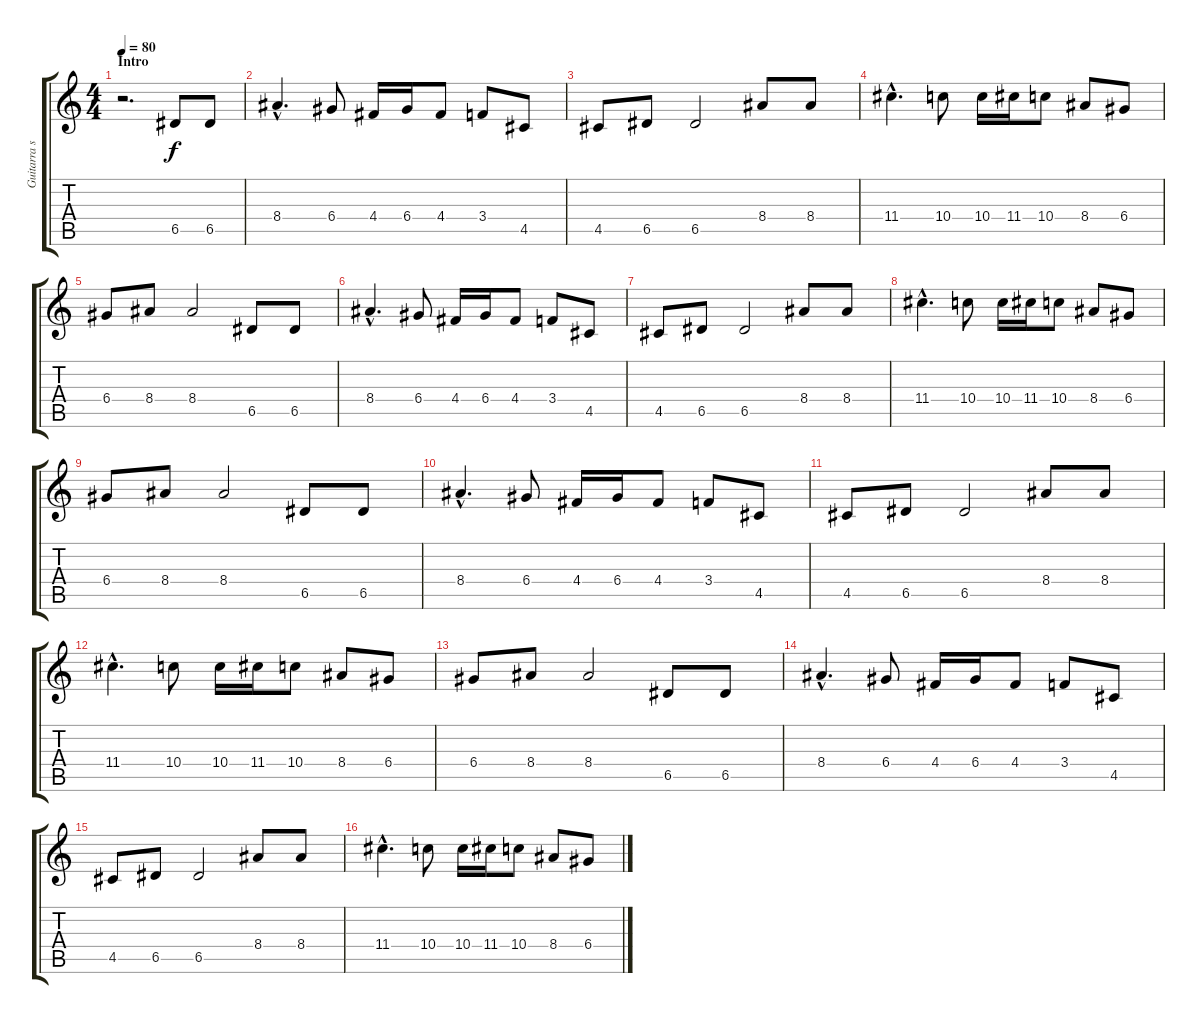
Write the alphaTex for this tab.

\track ("Guitarra solista" "Guitarra s") {instrument distortionguitar}
\staff {score tabs}
\tuning (E4 B3 G3 D3 A2 E2) {hide}
\ts (4 4)
\section ("" "Intro")
\tempo 80
\clef g2
\ks c
r.2{d dy f instrument distortionguitar} 6.5.8 6.5.8 |
8.4{hac}.4{d} 6.4.8 4.4.16 6.4.16 4.4.8 3.4.8 4.5.8 |
4.5.8 6.5.8 6.5.2 8.4.8 8.4.8 |
11.4{hac}.4{d} 10.4.8 10.4.16 11.4.16 10.4.8 8.4.8 6.4.8 |
6.4.8 8.4.8 8.4.2 6.5.8 6.5.8 |
8.4{hac}.4{d} 6.4.8 4.4.16 6.4.16 4.4.8 3.4.8 4.5.8 |
4.5.8 6.5.8 6.5.2 8.4.8 8.4.8 |
11.4{hac}.4{d} 10.4.8 10.4.16 11.4.16 10.4.8 8.4.8 6.4.8 |
6.4.8 8.4.8 8.4.2 6.5.8 6.5.8 |
8.4{hac}.4{d} 6.4.8 4.4.16 6.4.16 4.4.8 3.4.8 4.5.8 |
4.5.8 6.5.8 6.5.2 8.4.8 8.4.8 |
11.4{hac}.4{d} 10.4.8 10.4.16 11.4.16 10.4.8 8.4.8 6.4.8 |
6.4.8 8.4.8 8.4.2 6.5.8 6.5.8 |
8.4{hac}.4{d} 6.4.8 4.4.16 6.4.16 4.4.8 3.4.8 4.5.8 |
4.5.8 6.5.8 6.5.2 8.4.8 8.4.8 |
11.4{hac}.4{d} 10.4.8 10.4.16 11.4.16 10.4.8 8.4.8 6.4.8
